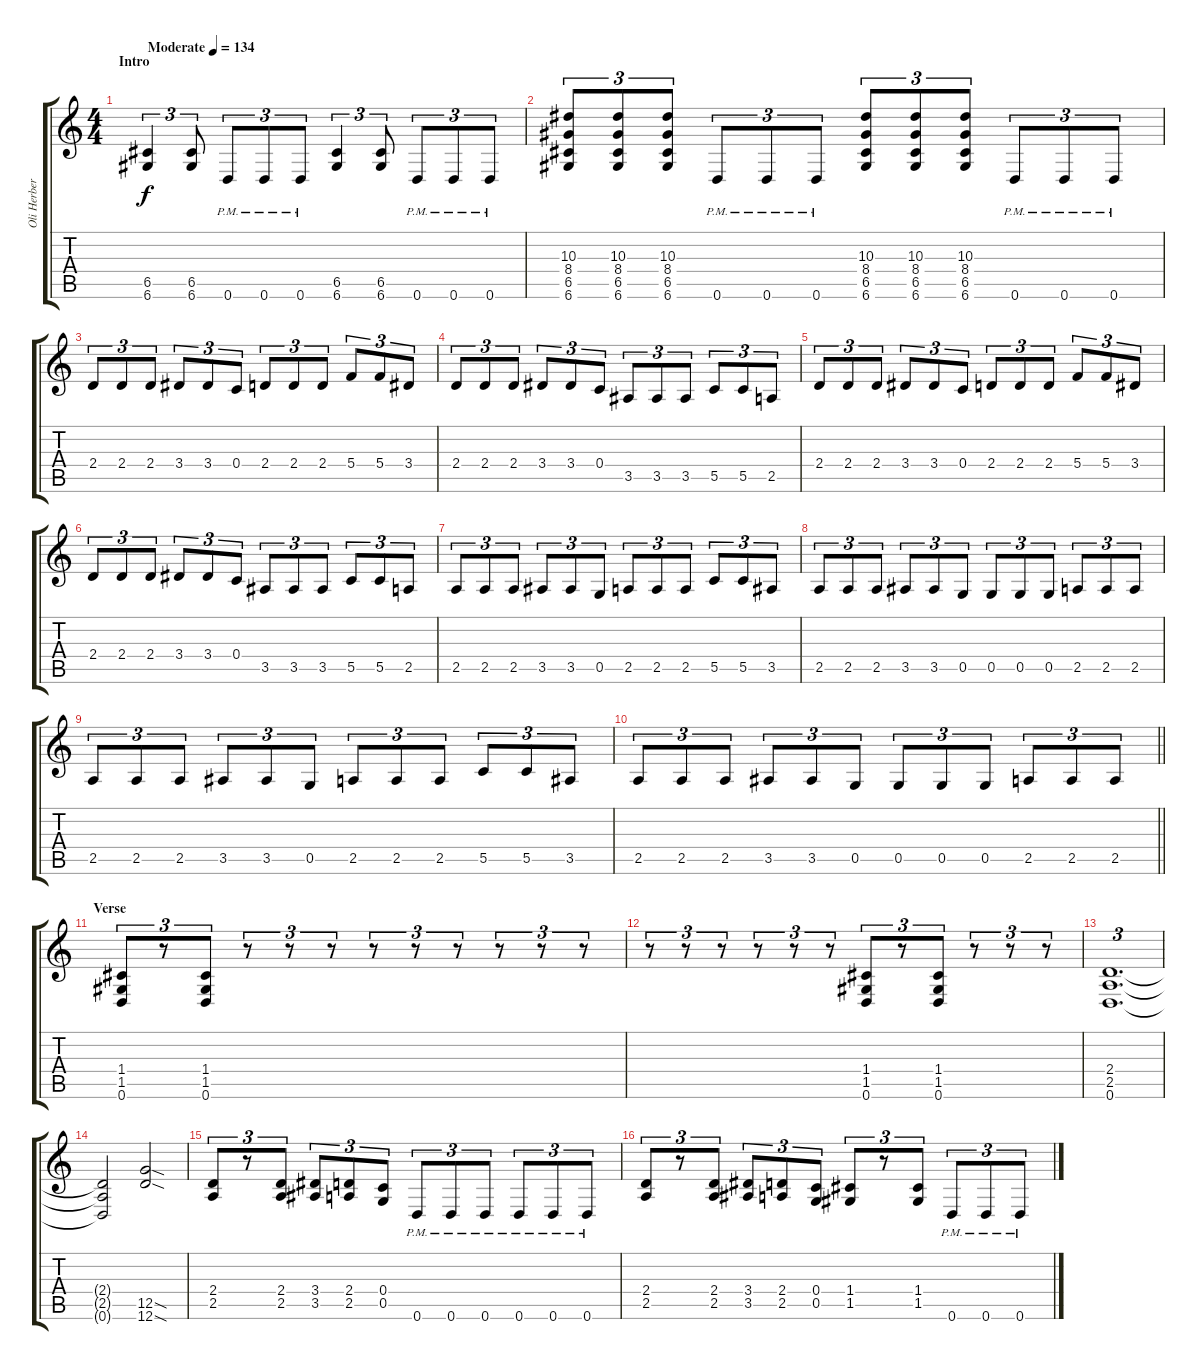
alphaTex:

\track ("Oli Herbert" "Oli Herber") {instrument distortionguitar}
\staff {score tabs}
\tuning (D4 A3 F3 C3 G2 D2) {hide}
\ts (4 4)
\section ("" "Intro")
\tempo (134 "Moderate")
\clef g2
\ks c
(6.5 6.6).4{tu (3 2) dy f instrument distortionguitar} (6.5 6.6).8{tu (3 2)} 0.6{pm}.8{tu (3 2)} 0.6{pm}.8{tu (3 2)} 0.6{pm}.8{tu (3 2)} (6.5 6.6).4{tu (3 2)} (6.5 6.6).8{tu (3 2)} 0.6{pm}.8{tu (3 2)} 0.6{pm}.8{tu (3 2)} 0.6{pm}.8{tu (3 2)} |
(10.3 8.4 6.5 6.6).8{tu (3 2)} (10.3 8.4 6.5 6.6).8{tu (3 2)} (10.3 8.4 6.5 6.6).8{tu (3 2)} 0.6{pm}.8{tu (3 2)} 0.6{pm}.8{tu (3 2)} 0.6{pm}.8{tu (3 2)} (10.3 8.4 6.5 6.6).8{tu (3 2)} (10.3 8.4 6.5 6.6).8{tu (3 2)} (10.3 8.4 6.5 6.6).8{tu (3 2)} 0.6{pm}.8{tu (3 2)} 0.6{pm}.8{tu (3 2)} 0.6{pm}.8{tu (3 2)} |
2.4.8{tu (3 2)} 2.4.8{tu (3 2)} 2.4.8{tu (3 2)} 3.4.8{tu (3 2)} 3.4.8{tu (3 2)} 0.4.8{tu (3 2)} 2.4.8{tu (3 2)} 2.4.8{tu (3 2)} 2.4.8{tu (3 2)} 5.4.8{tu (3 2)} 5.4.8{tu (3 2)} 3.4.8{tu (3 2)} |
2.4.8{tu (3 2)} 2.4.8{tu (3 2)} 2.4.8{tu (3 2)} 3.4.8{tu (3 2)} 3.4.8{tu (3 2)} 0.4.8{tu (3 2)} 3.5.8{tu (3 2)} 3.5.8{tu (3 2)} 3.5.8{tu (3 2)} 5.5.8{tu (3 2)} 5.5.8{tu (3 2)} 2.5.8{tu (3 2)} |
2.4.8{tu (3 2)} 2.4.8{tu (3 2)} 2.4.8{tu (3 2)} 3.4.8{tu (3 2)} 3.4.8{tu (3 2)} 0.4.8{tu (3 2)} 2.4.8{tu (3 2)} 2.4.8{tu (3 2)} 2.4.8{tu (3 2)} 5.4.8{tu (3 2)} 5.4.8{tu (3 2)} 3.4.8{tu (3 2)} |
2.4.8{tu (3 2)} 2.4.8{tu (3 2)} 2.4.8{tu (3 2)} 3.4.8{tu (3 2)} 3.4.8{tu (3 2)} 0.4.8{tu (3 2)} 3.5.8{tu (3 2)} 3.5.8{tu (3 2)} 3.5.8{tu (3 2)} 5.5.8{tu (3 2)} 5.5.8{tu (3 2)} 2.5.8{tu (3 2)} |
2.5.8{tu (3 2)} 2.5.8{tu (3 2)} 2.5.8{tu (3 2)} 3.5.8{tu (3 2)} 3.5.8{tu (3 2)} 0.5.8{tu (3 2)} 2.5.8{tu (3 2)} 2.5.8{tu (3 2)} 2.5.8{tu (3 2)} 5.5.8{tu (3 2)} 5.5.8{tu (3 2)} 3.5.8{tu (3 2)} |
2.5.8{tu (3 2)} 2.5.8{tu (3 2)} 2.5.8{tu (3 2)} 3.5.8{tu (3 2)} 3.5.8{tu (3 2)} 0.5.8{tu (3 2)} 0.5.8{tu (3 2)} 0.5.8{tu (3 2)} 0.5.8{tu (3 2)} 2.5.8{tu (3 2)} 2.5.8{tu (3 2)} 2.5.8{tu (3 2)} |
2.5.8{tu (3 2)} 2.5.8{tu (3 2)} 2.5.8{tu (3 2)} 3.5.8{tu (3 2)} 3.5.8{tu (3 2)} 0.5.8{tu (3 2)} 2.5.8{tu (3 2)} 2.5.8{tu (3 2)} 2.5.8{tu (3 2)} 5.5.8{tu (3 2)} 5.5.8{tu (3 2)} 3.5.8{tu (3 2)} |
\barLineRight lightlight
2.5.8{tu (3 2)} 2.5.8{tu (3 2)} 2.5.8{tu (3 2)} 3.5.8{tu (3 2)} 3.5.8{tu (3 2)} 0.5.8{tu (3 2)} 0.5.8{tu (3 2)} 0.5.8{tu (3 2)} 0.5.8{tu (3 2)} 2.5.8{tu (3 2)} 2.5.8{tu (3 2)} 2.5.8{tu (3 2)} |
\section ("" "Verse")
(1.4 1.5 0.6).8{tu (3 2)} r.8{tu (3 2)} (1.4 1.5 0.6).8{tu (3 2)} r.8{tu (3 2)} r.8{tu (3 2)} r.8{tu (3 2)} r.8{tu (3 2)} r.8{tu (3 2)} r.8{tu (3 2)} r.8{tu (3 2)} r.8{tu (3 2)} r.8{tu (3 2)} |
r.8{tu (3 2)} r.8{tu (3 2)} r.8{tu (3 2)} r.8{tu (3 2)} r.8{tu (3 2)} r.8{tu (3 2)} (1.4 1.5 0.6).8{tu (3 2)} r.8{tu (3 2)} (1.4 1.5 0.6).8{tu (3 2)} r.8{tu (3 2)} r.8{tu (3 2)} r.8{tu (3 2)} |
(2.4 2.5 0.6).1{d tu (3 2)} |
(2.4{t} 2.5{t} 0.6{t}).2 (12.5{sod} 12.6{sod}).2 |
(2.4 2.5).8{tu (3 2)} r.8{tu (3 2)} (2.4 2.5).8{tu (3 2)} (3.4 3.5).8{tu (3 2)} (2.4 2.5).8{tu (3 2)} (0.4 0.5).8{tu (3 2)} 0.6{pm}.8{tu (3 2)} 0.6{pm}.8{tu (3 2)} 0.6{pm}.8{tu (3 2)} 0.6{pm}.8{tu (3 2)} 0.6{pm}.8{tu (3 2)} 0.6{pm}.8{tu (3 2)} |
(2.4 2.5).8{tu (3 2)} r.8{tu (3 2)} (2.4 2.5).8{tu (3 2)} (3.4 3.5).8{tu (3 2)} (2.4 2.5).8{tu (3 2)} (0.4 0.5).8{tu (3 2)} (1.4 1.5).8{tu (3 2)} r.8{tu (3 2)} (1.4 1.5).8{tu (3 2)} 0.6{pm}.8{tu (3 2)} 0.6{pm}.8{tu (3 2)} 0.6{pm}.8{tu (3 2)}
